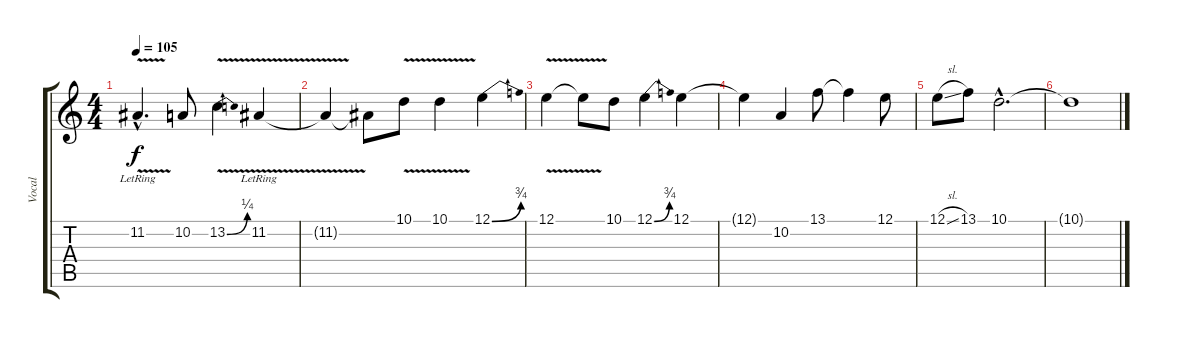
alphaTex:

\track ("Vocal" "Vocal") {instrument flute}
\staff {score tabs}
\tuning (E4 B3 G3 D3 A2 E2) {hide}
\ts (4 4)
\tempo 105
\clef g2
\ks c
11.2{v hac lr}.4{d dy f} 10.2.8 13.2{be (bend 0 0 60 1) v}.4 11.2{v lr}.4 |
11.2{t}.4 11.2{t}.8 10.1{v}.8 10.1{v}.4 12.1{be (bend 0 0 60 3)}.4 |
12.1{v}.4 12.1{t}.8 10.1.8 12.1{be (bend 0 0 60 3)}.4 12.1.4 |
12.1{t}.4 10.2.4 13.1.8 13.1{t}.4 12.1.8 |
12.1{sl}.8 13.1.8 10.1{hac}.2{d} |
10.1{t}.1
